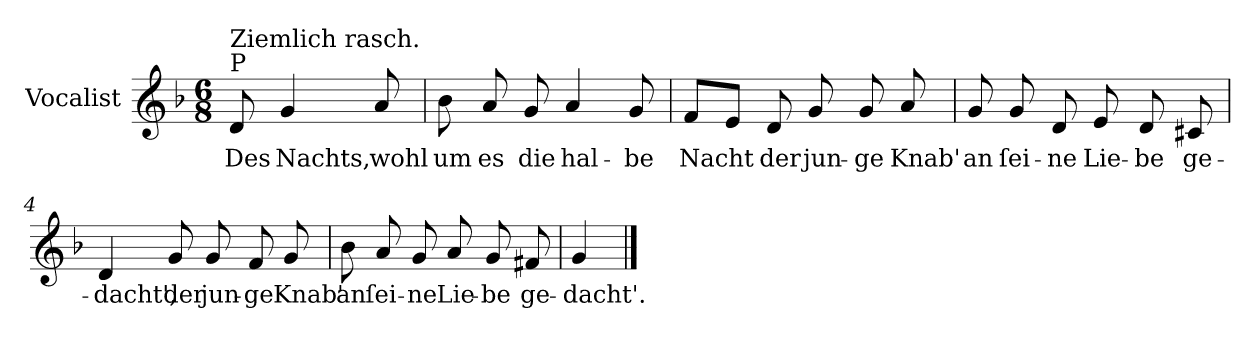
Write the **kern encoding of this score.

**kern	**text
*part1	*part1
*staff1	*staff1
*I"Vocalist	*
*k[b-]	*
*M6/8	*
=	=
!LO:TX:a:t=P	!
!LO:TX:a:t=Ziemlich rasch.	!
8d	Des
4g	Nachts,
8a	wohl
=1	=1
8b-	um
8a	es
8g	die
4a	hal-
8g	-be
=2	=2
8fL	Nacht
8eJ	.
8d	der
8g	jun-
8g	-ge
8a	Knab'
=3	=3
8g	an
8g	ſei-
8d	-ne
8e	Lie-
8d	-be
8c#X	ge-
=4	=4
4d	-dacht',
8g	der
8g	jun-
8f	-ge
8g	Knab'
=5	=5
8b-	an
8a	ſei-
8g	-ne
8a	Lie-
8g	-be
8f#X	ge-
=6	=6
4g	-dacht'.
==	==
*-	*-
